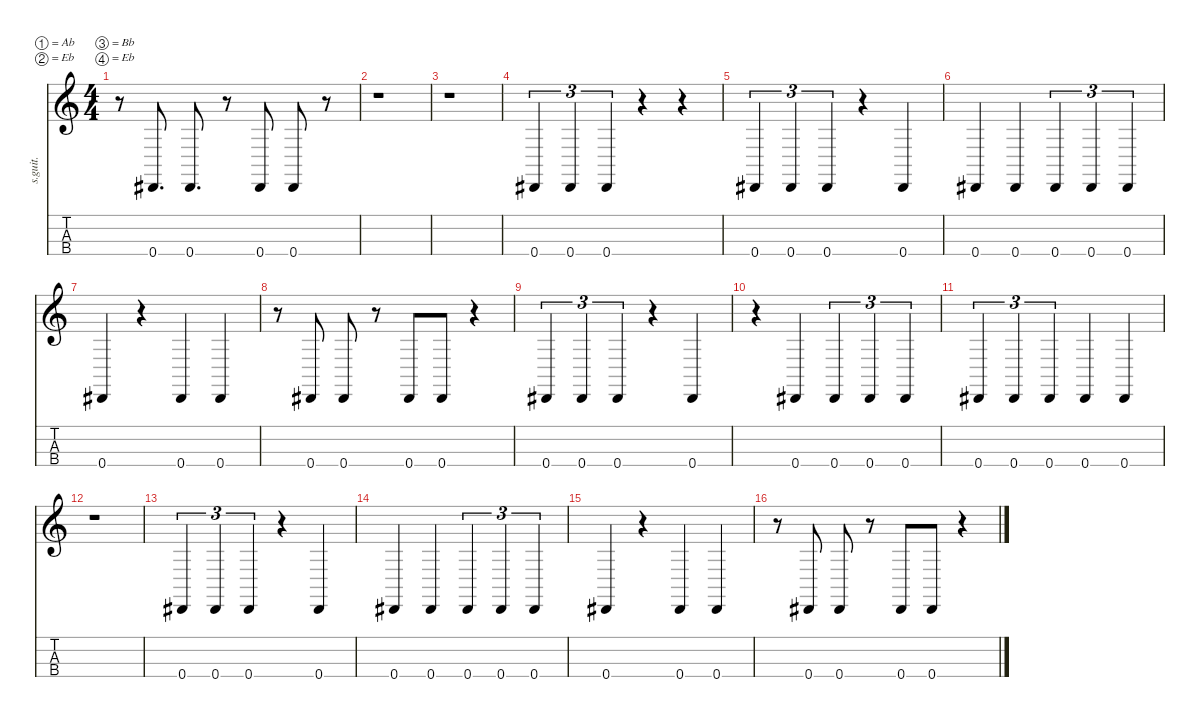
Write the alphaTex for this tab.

\defaultSystemsLayout 4
\hideDynamics
\bracketExtendMode nobrackets
\track ("Track 3" "s.guit.") {instrument electricbasspick}
\staff {score tabs}
\tuning (Ab2 Eb2 Bb1 Eb1)
\ts (4 4)
\tempo (163 hide)
\clef g2
\ks c
r.8{dy f} 0.4{acc #}.8{d} 0.4{acc #}.8{d} r.8 0.4{acc #}.8 0.4{acc #}.8 r.8 |
r.1 |
r.1 |
0.4{acc #}.4{tu (3 2)} 0.4{acc #}.4{tu (3 2)} 0.4{acc #}.4{tu (3 2)} r.4 r.4 |
0.4{acc #}.4{tu (3 2)} 0.4{acc #}.4{tu (3 2)} 0.4{acc #}.4{tu (3 2)} r.4 0.4{acc #}.4 |
0.4{acc #}.4 0.4{acc #}.4 0.4{acc #}.4{tu (3 2)} 0.4{acc #}.4{tu (3 2)} 0.4{acc #}.4{tu (3 2)} |
0.4{acc #}.4 r.4 0.4{acc #}.4 0.4{acc #}.4 |
r.8 0.4{acc #}.8 0.4{acc #}.8 r.8 0.4{acc #}.8 0.4{acc #}.8 r.4 |
0.4{acc #}.4{tu (3 2)} 0.4{acc #}.4{tu (3 2)} 0.4{acc #}.4{tu (3 2)} r.4 0.4{acc #}.4 |
r.4 0.4{acc #}.4 0.4{acc #}.4{tu (3 2)} 0.4{acc #}.4{tu (3 2)} 0.4{acc #}.4{tu (3 2)} |
0.4{acc #}.4{tu (3 2)} 0.4{acc #}.4{tu (3 2)} 0.4{acc #}.4{tu (3 2)} 0.4{acc #}.4 0.4{acc #}.4 |
r.1 |
0.4{acc #}.4{tu (3 2)} 0.4{acc #}.4{tu (3 2)} 0.4{acc #}.4{tu (3 2)} r.4 0.4{acc #}.4 |
0.4{acc #}.4 0.4{acc #}.4 0.4{acc #}.4{tu (3 2)} 0.4{acc #}.4{tu (3 2)} 0.4{acc #}.4{tu (3 2)} |
0.4{acc #}.4 r.4 0.4{acc #}.4 0.4{acc #}.4 |
r.8 0.4{acc #}.8 0.4{acc #}.8 r.8 0.4{acc #}.8 0.4{acc #}.8 r.4
